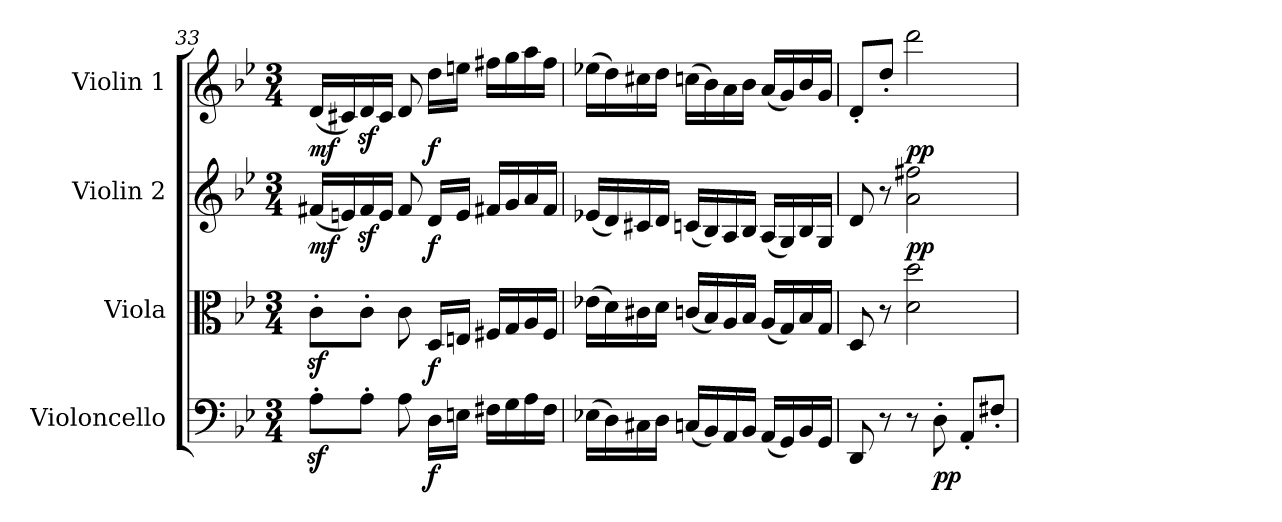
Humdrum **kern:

**kern	**dynam	**kern	**dynam	**kern	**dynam	**kern	**dynam
*part4	*part4	*part3	*part3	*part2	*part2	*part1	*part1
*staff4	*staff4	*staff3	*staff3	*staff2	*staff2	*staff1	*staff1
*I"Violoncello	*	*I"Viola	*	*I"Violin 2	*	*I"Violin 1	*
*I'Vc	*	*I'Vla	*	*I'Vln	*	*I'Vln	*
*clefF4	*	*clefC3	*	*clefG2	*	*clefG2	*
*k[b-e-]	*	*k[b-e-]	*	*k[b-e-]	*	*k[b-e-]	*
*M3/4	*	*M3/4	*	*M3/4	*	*M3/4	*
=33	=33	=33	=33	=33	=33	=33	=33
!	!	!	!	!	!LO:DY:b	!	!LO:DY:b
8Az<'\L	.	8cz<'\L	.	(16f#X/LL	mf	(16d/LL	mf
.	.	.	.	16en/)	.	16c#X/)	.
8A'\J	.	8c'\J	.	16f#z</	.	16dz</	.
.	.	.	.	16e/JJ	.	16c#/JJ	.
8A\	.	8c\	.	8f#/	.	8d/	.
!	!LO:DY:b	!	!LO:DY:b	!	!LO:DY:b	!	!LO:DY:b
16D\LL	f	16D/LL	f	16d/LL	f	16dd\LL	f
16En\JJ	.	16En/JJ	.	16e/JJ	.	16een\JJ	.
16F#X\LL	.	16F#X/LL	.	16f#X/LL	.	16ff#X\LL	.
16G\	.	16G/	.	16g/	.	16gg\	.
16A\	.	16A/	.	16a/	.	16aa\	.
16F#\JJ	.	16F#/JJ	.	16f#/JJ	.	16ff#\JJ	.
!!LO:PB:g=z
=34	=34	=34	=34	=34	=34	=34	=34
(16E-X\LL	.	(16e-X\LL	.	(16e-X/LL	.	(16ee-X\LL	.
16D\)	.	16d\)	.	16d/)	.	16dd\)	.
16C#X\	.	16c#X\	.	16c#X/	.	16cc#X\	.
16D\JJ	.	16d\JJ	.	16d/JJ	.	16dd\JJ	.
(16Cn/LL	.	(16cn/LL	.	(16cn/LL	.	(16ccn\LL	.
16BB-/)	.	16B-/)	.	16B-/)	.	16b-\)	.
16AA/	.	16A/	.	16A/	.	16a\	.
16BB-/JJ	.	16B-/JJ	.	16B-/JJ	.	16b-\JJ	.
(16AA/LL	.	(16A/LL	.	(16A/LL	.	(16a/LL	.
16GG/)	.	16G/)	.	16G/)	.	16g/)	.
16BB-/	.	16B-/	.	16B-/	.	16b-/	.
16GG/JJ	.	16G/JJ	.	16G/JJ	.	16g/JJ	.
=35	=35	=35	=35	=35	=35	=35	=35
8DD/	.	8D/	.	8d/	.	8d'/L	.
8r	.	8r	.	8r	.	8dd'/J	.
!	!	!	!	!	!LO:DY:b	!	!LO:DY:b
8r	.	2d\ 2dd\	.	2a\ 2ff#X\	pp	2ddd\	pp
!	!LO:DY:b	!	!	!	!	!	!
8D'\	pp	.	.	.	.	.	.
8AA'/L	.	.	.	.	.	.	.
8F#X'/J	.	.	.	.	.	.	.
=	=	=	=	=	=	=	=
*-	*-	*-	*-	*-	*-	*-	*-
